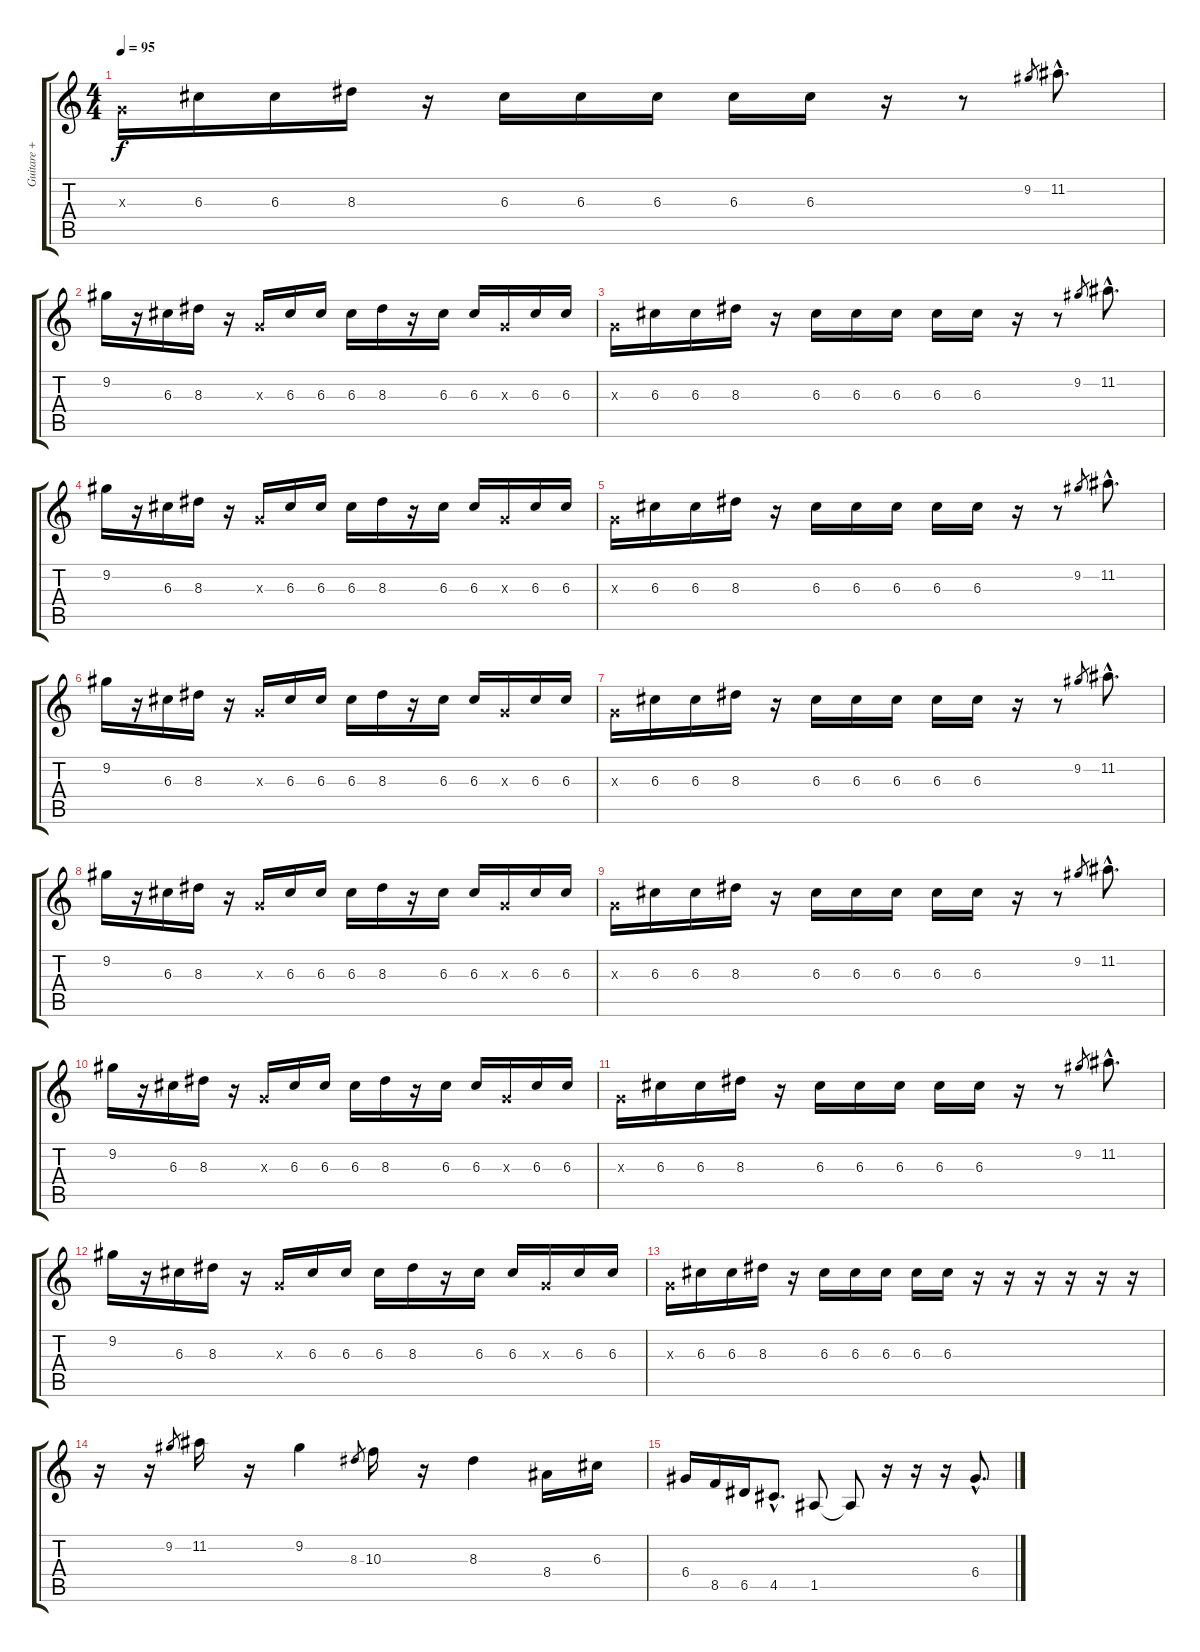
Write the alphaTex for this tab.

\track ("Guitare + Wha" "Guitare + ") {instrument electricguitarjazz}
\staff {score tabs}
\tuning (E4 B3 G3 D3 A2 E2) {hide}
\ts (4 4)
\tempo 95
\clef g2
\ks c
0.3{x}.16{dy f} 6.3.16 6.3.16 8.3.16 r.16 6.3.16 6.3.16 6.3.16 6.3.16 6.3.16 r.16 r.8 9.2.8{gr} 11.2{hac}.8{d} |
9.2.16 r.16 6.3.16 8.3.16 r.16 0.3{x}.16 6.3.16 6.3.16 6.3.16 8.3.16 r.16 6.3.16 6.3.16 0.3{x}.16 6.3.16 6.3.16 |
0.3{x}.16 6.3.16 6.3.16 8.3.16 r.16 6.3.16 6.3.16 6.3.16 6.3.16 6.3.16 r.16 r.8 9.2.8{gr} 11.2{hac}.8{d} |
9.2.16 r.16 6.3.16 8.3.16 r.16 0.3{x}.16 6.3.16 6.3.16 6.3.16 8.3.16 r.16 6.3.16 6.3.16 0.3{x}.16 6.3.16 6.3.16 |
0.3{x}.16 6.3.16 6.3.16 8.3.16 r.16 6.3.16 6.3.16 6.3.16 6.3.16 6.3.16 r.16 r.8 9.2.8{gr} 11.2{hac}.8{d} |
9.2.16 r.16 6.3.16 8.3.16 r.16 0.3{x}.16 6.3.16 6.3.16 6.3.16 8.3.16 r.16 6.3.16 6.3.16 0.3{x}.16 6.3.16 6.3.16 |
0.3{x}.16 6.3.16 6.3.16 8.3.16 r.16 6.3.16 6.3.16 6.3.16 6.3.16 6.3.16 r.16 r.8 9.2.8{gr} 11.2{hac}.8{d} |
9.2.16 r.16 6.3.16 8.3.16 r.16 0.3{x}.16 6.3.16 6.3.16 6.3.16 8.3.16 r.16 6.3.16 6.3.16 0.3{x}.16 6.3.16 6.3.16 |
0.3{x}.16 6.3.16 6.3.16 8.3.16 r.16 6.3.16 6.3.16 6.3.16 6.3.16 6.3.16 r.16 r.8 9.2.8{gr} 11.2{hac}.8{d} |
9.2.16 r.16 6.3.16 8.3.16 r.16 0.3{x}.16 6.3.16 6.3.16 6.3.16 8.3.16 r.16 6.3.16 6.3.16 0.3{x}.16 6.3.16 6.3.16 |
0.3{x}.16 6.3.16 6.3.16 8.3.16 r.16 6.3.16 6.3.16 6.3.16 6.3.16 6.3.16 r.16 r.8 9.2.8{gr} 11.2{hac}.8{d} |
9.2.16 r.16 6.3.16 8.3.16 r.16 0.3{x}.16 6.3.16 6.3.16 6.3.16 8.3.16 r.16 6.3.16 6.3.16 0.3{x}.16 6.3.16 6.3.16 |
0.3{x}.16 6.3.16 6.3.16 8.3.16 r.16 6.3.16 6.3.16 6.3.16 6.3.16 6.3.16 r.16 r.16 r.16 r.16 r.16 r.16 |
r.16 r.16 9.2.8{gr} 11.2.16 r.16 9.2.4 8.3.8{gr} 10.3.16 r.16 8.3.4 8.4.16 6.3.16 |
6.4.16 8.5.16 6.5.16 4.5{hac}.8{d} 1.5.8 1.5{t}.8 r.16 r.16 r.16 6.4{hac}.8{d}
